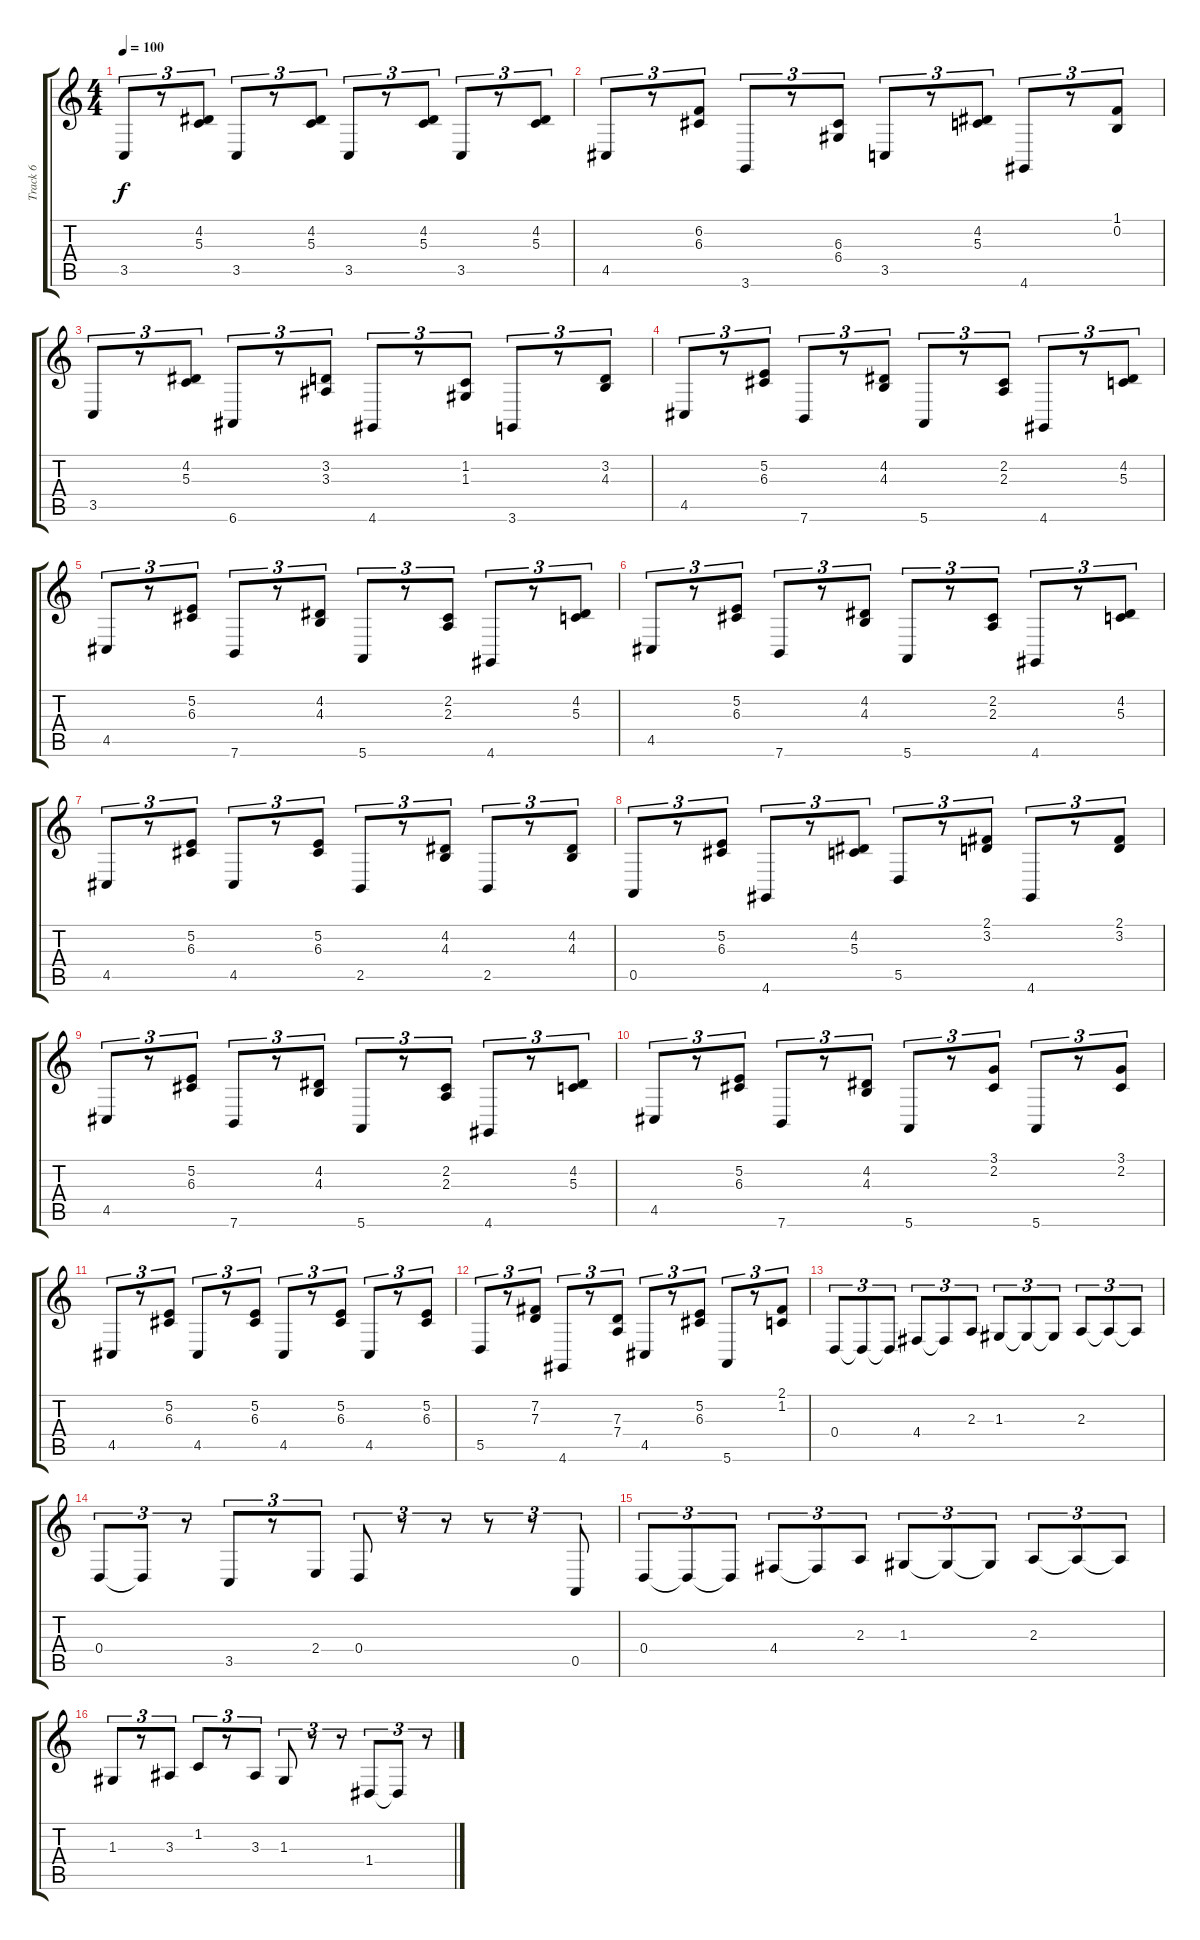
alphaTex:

\track ("Track 6" "Track 6") {instrument trumpet bank 2}
\staff {score tabs}
\tuning (E4 B3 G3 D3 A2 E2) {hide}
\ts (4 4)
\tempo 100
\clef g2
\ks c
3.5.8{tu (3 2) dy f} r.8{tu (3 2)} (4.2 5.3).8{tu (3 2)} 3.5.8{tu (3 2)} r.8{tu (3 2)} (4.2 5.3).8{tu (3 2)} 3.5.8{tu (3 2)} r.8{tu (3 2)} (4.2 5.3).8{tu (3 2)} 3.5.8{tu (3 2)} r.8{tu (3 2)} (4.2 5.3).8{tu (3 2)} |
4.5.8{tu (3 2)} r.8{tu (3 2)} (6.2 6.3).8{tu (3 2)} 3.6.8{tu (3 2)} r.8{tu (3 2)} (6.3 6.4).8{tu (3 2)} 3.5.8{tu (3 2)} r.8{tu (3 2)} (4.2 5.3).8{tu (3 2)} 4.6.8{tu (3 2)} r.8{tu (3 2)} (1.1 0.2).8{tu (3 2)} |
3.5.8{tu (3 2)} r.8{tu (3 2)} (4.2 5.3).8{tu (3 2)} 6.6.8{tu (3 2)} r.8{tu (3 2)} (3.2 3.3).8{tu (3 2)} 4.6.8{tu (3 2)} r.8{tu (3 2)} (1.2 1.3).8{tu (3 2)} 3.6.8{tu (3 2)} r.8{tu (3 2)} (3.2 4.3).8{tu (3 2)} |
4.5.8{tu (3 2)} r.8{tu (3 2)} (5.2 6.3).8{tu (3 2)} 7.6.8{tu (3 2)} r.8{tu (3 2)} (4.2 4.3).8{tu (3 2)} 5.6.8{tu (3 2)} r.8{tu (3 2)} (2.2 2.3).8{tu (3 2)} 4.6.8{tu (3 2)} r.8{tu (3 2)} (4.2 5.3).8{tu (3 2)} |
4.5.8{tu (3 2)} r.8{tu (3 2)} (5.2 6.3).8{tu (3 2)} 7.6.8{tu (3 2)} r.8{tu (3 2)} (4.2 4.3).8{tu (3 2)} 5.6.8{tu (3 2)} r.8{tu (3 2)} (2.2 2.3).8{tu (3 2)} 4.6.8{tu (3 2)} r.8{tu (3 2)} (4.2 5.3).8{tu (3 2)} |
4.5.8{tu (3 2)} r.8{tu (3 2)} (5.2 6.3).8{tu (3 2)} 7.6.8{tu (3 2)} r.8{tu (3 2)} (4.2 4.3).8{tu (3 2)} 5.6.8{tu (3 2)} r.8{tu (3 2)} (2.2 2.3).8{tu (3 2)} 4.6.8{tu (3 2)} r.8{tu (3 2)} (4.2 5.3).8{tu (3 2)} |
4.5.8{tu (3 2)} r.8{tu (3 2)} (5.2 6.3).8{tu (3 2)} 4.5.8{tu (3 2)} r.8{tu (3 2)} (5.2 6.3).8{tu (3 2)} 2.5.8{tu (3 2)} r.8{tu (3 2)} (4.2 4.3).8{tu (3 2)} 2.5.8{tu (3 2)} r.8{tu (3 2)} (4.2 4.3).8{tu (3 2)} |
0.5.8{tu (3 2)} r.8{tu (3 2)} (5.2 6.3).8{tu (3 2)} 4.6.8{tu (3 2)} r.8{tu (3 2)} (4.2 5.3).8{tu (3 2)} 5.5.8{tu (3 2)} r.8{tu (3 2)} (2.1 3.2).8{tu (3 2)} 4.6.8{tu (3 2)} r.8{tu (3 2)} (2.1 3.2).8{tu (3 2)} |
4.5.8{tu (3 2)} r.8{tu (3 2)} (5.2 6.3).8{tu (3 2)} 7.6.8{tu (3 2)} r.8{tu (3 2)} (4.2 4.3).8{tu (3 2)} 5.6.8{tu (3 2)} r.8{tu (3 2)} (2.2 2.3).8{tu (3 2)} 4.6.8{tu (3 2)} r.8{tu (3 2)} (4.2 5.3).8{tu (3 2)} |
4.5.8{tu (3 2)} r.8{tu (3 2)} (5.2 6.3).8{tu (3 2)} 7.6.8{tu (3 2)} r.8{tu (3 2)} (4.2 4.3).8{tu (3 2)} 5.6.8{tu (3 2)} r.8{tu (3 2)} (3.1 2.2).8{tu (3 2)} 5.6.8{tu (3 2)} r.8{tu (3 2)} (3.1 2.2).8{tu (3 2)} |
4.5.8{tu (3 2)} r.8{tu (3 2)} (5.2 6.3).8{tu (3 2)} 4.5.8{tu (3 2)} r.8{tu (3 2)} (5.2 6.3).8{tu (3 2)} 4.5.8{tu (3 2)} r.8{tu (3 2)} (5.2 6.3).8{tu (3 2)} 4.5.8{tu (3 2)} r.8{tu (3 2)} (5.2 6.3).8{tu (3 2)} |
5.5.8{tu (3 2)} r.8{tu (3 2)} (7.2 7.3).8{tu (3 2)} 4.6.8{tu (3 2)} r.8{tu (3 2)} (7.3 7.4).8{tu (3 2)} 4.5.8{tu (3 2)} r.8{tu (3 2)} (5.2 6.3).8{tu (3 2)} 5.6.8{tu (3 2)} r.8{tu (3 2)} (2.1 1.2).8{tu (3 2)} |
0.4.8{tu (3 2)} 0.4{t}.8{tu (3 2)} 0.4{t}.8{tu (3 2)} 4.4.8{tu (3 2)} 4.4{t}.8{tu (3 2)} 2.3.8{tu (3 2)} 1.3.8{tu (3 2)} 1.3{t}.8{tu (3 2)} 1.3{t}.8{tu (3 2)} 2.3.8{tu (3 2)} 2.3{t}.8{tu (3 2)} 2.3{t}.8{tu (3 2)} |
0.4.8{tu (3 2)} 0.4{t}.8{tu (3 2)} r.8{tu (3 2)} 3.5.8{tu (3 2)} r.8{tu (3 2)} 2.4.8{tu (3 2)} 0.4.8{tu (3 2)} r.8{tu (3 2)} r.8{tu (3 2)} r.8{tu (3 2)} r.8{tu (3 2)} 0.5.8{tu (3 2)} |
0.4.8{tu (3 2)} 0.4{t}.8{tu (3 2)} 0.4{t}.8{tu (3 2)} 4.4.8{tu (3 2)} 4.4{t}.8{tu (3 2)} 2.3.8{tu (3 2)} 1.3.8{tu (3 2)} 1.3{t}.8{tu (3 2)} 1.3{t}.8{tu (3 2)} 2.3.8{tu (3 2)} 2.3{t}.8{tu (3 2)} 2.3{t}.8{tu (3 2)} |
1.3.8{tu (3 2)} r.8{tu (3 2)} 3.3.8{tu (3 2)} 1.2.8{tu (3 2)} r.8{tu (3 2)} 3.3.8{tu (3 2)} 1.3.8{tu (3 2)} r.8{tu (3 2)} r.8{tu (3 2)} 1.4.8{tu (3 2)} 1.4{t}.8{tu (3 2)} r.8{tu (3 2)}
